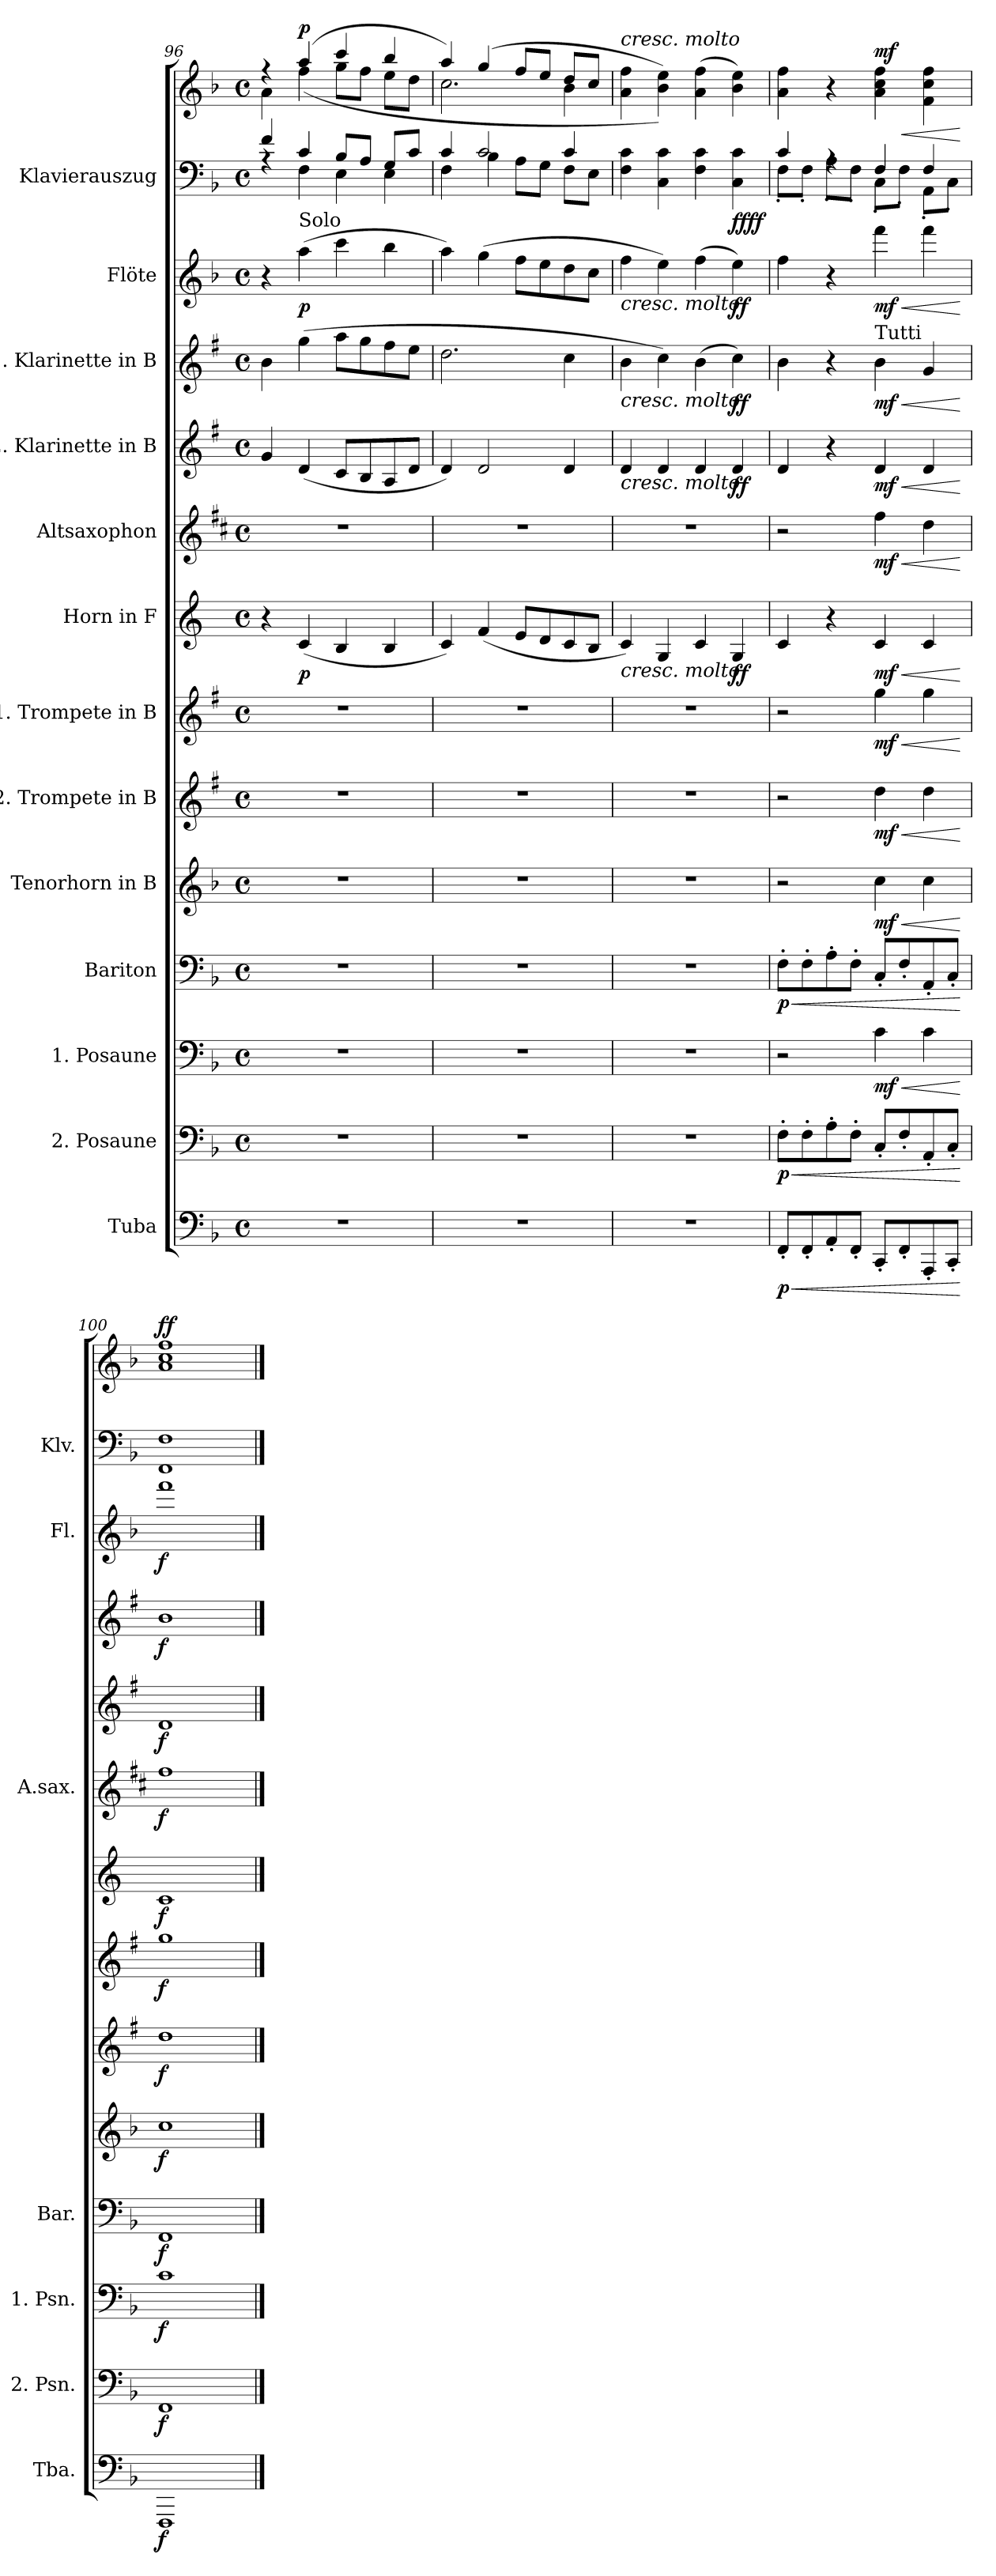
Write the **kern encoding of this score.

**kern	**dynam	**kern	**dynam	**kern	**dynam	**kern	**dynam	**kern	**dynam	**kern	**dynam	**kern	**dynam	**kern	**dynam	**kern	**dynam	**kern	**dynam	**kern	**dynam	**kern	**dynam	**kern	**kern	**dynam
*part13	*part13	*part12	*part12	*part11	*part11	*part10	*part10	*part9	*part9	*part8	*part8	*part7	*part7	*part6	*part6	*part5	*part5	*part4	*part4	*part3	*part3	*part2	*part2	*part1	*part1	*part1
*staff14	*staff14	*staff13	*staff13	*staff12	*staff12	*staff11	*staff11	*staff10	*staff10	*staff9	*staff9	*staff8	*staff8	*staff7	*staff7	*staff6	*staff6	*staff5	*staff5	*staff4	*staff4	*staff3	*staff3	*staff2	*staff1	*staff1/2
*I"Tuba	*	*I"2. Posaune	*	*I"1. Posaune	*	*I"Bariton	*	*I"Tenorhorn in B	*	*I"2. Trompete in B	*	*I"1. Trompete in B	*	*I"Horn in F	*	*I"Altsaxophon	*	*I"2. Klarinette in B	*	*I"1. Klarinette in B	*	*I"Flöte	*	*I"Klavierauszug	*	*
*I'Tba.	*	*I'2. Psn.	*	*I'1. Psn.	*	*I'Bar.	*	*	*	*	*	*	*	*	*	*I'A.sax.	*	*	*	*	*	*I'Fl.	*	*I'Klv.	*	*
*clefF4	*	*clefF4	*	*clefF4	*	*clefF4	*	*clefG2	*	*clefG2	*	*clefG2	*	*clefG2	*	*clefG2	*	*clefG2	*	*clefG2	*	*clefG2	*	*clefF4	*clefG2	*
*	*	*	*	*	*	*	*	*ITrd8c14	*	*ITrd1c2	*	*ITrd1c2	*	*ITrd4c7	*	*ITrd5c9	*	*ITrd1c2	*	*ITrd1c2	*	*	*	*	*	*
*k[b-]	*	*k[b-]	*	*k[b-]	*	*k[b-]	*	*k[b-]	*	*k[b-]	*	*k[b-]	*	*k[b-]	*	*k[b-]	*	*k[b-]	*	*k[b-]	*	*k[b-]	*	*k[b-]	*k[b-]	*
*M4/4	*	*M4/4	*	*M4/4	*	*M4/4	*	*M4/4	*	*M4/4	*	*M4/4	*	*M4/4	*	*M4/4	*	*M4/4	*	*M4/4	*	*M4/4	*	*M4/4	*M4/4	*
*met(c)	*	*met(c)	*	*met(c)	*	*met(c)	*	*met(c)	*	*met(c)	*	*met(c)	*	*met(c)	*	*met(c)	*	*met(c)	*	*met(c)	*	*met(c)	*	*met(c)	*met(c)	*
=96	=96	=96	=96	=96	=96	=96	=96	=96	=96	=96	=96	=96	=96	=96	=96	=96	=96	=96	=96	=96	=96	=96	=96	=96	=96	=96
*	*	*	*	*	*	*	*	*	*	*	*	*	*	*	*	*	*	*	*	*	*	*	*	*^	*^	*
1r	.	1r	.	1r	.	1r	.	1r	.	1r	.	1r	.	4r	.	1r	.	4f/	.	4a\	.	4r	.	4f/	4rA	4rff	4a\	.
!	!	!	!	!	!	!	!	!	!	!	!	!	!	!	!	!	!	!	!	!	!	!LO:TX:a:t=Solo	!	!	!	!	!	!
!	!	!	!	!	!	!	!	!	!	!	!	!	!	!	!LO:DY:b	!	!	!	!	!	!	!	!LO:DY:b	!	!	!	!	!LO:DY:a
.	.	.	.	.	.	.	.	.	.	.	.	.	.	(<4F/	p	.	.	(<4c/	.	(>4ff\	.	(>4aa\	p	4c/	4F\	(>4aa/	(<4ff\	p
.	.	.	.	.	.	.	.	.	.	.	.	.	.	4E/	.	.	.	8B-/L	.	8gg\L	.	4ccc\	.	8B-/L	4E\	4ccc/	8gg\L	.
.	.	.	.	.	.	.	.	.	.	.	.	.	.	.	.	.	.	8A/	.	8ff\	.	.	.	8A/J	.	.	8ff\J	.
.	.	.	.	.	.	.	.	.	.	.	.	.	.	4E/	.	.	.	8G/	.	8ee\	.	4bb-\	.	8G/L	4E\	4bb-/	8ee\L	.
.	.	.	.	.	.	.	.	.	.	.	.	.	.	.	.	.	.	8c/J	.	8dd\J	.	.	.	8c/J	.	.	8dd\J	.
=97	=97	=97	=97	=97	=97	=97	=97	=97	=97	=97	=97	=97	=97	=97	=97	=97	=97	=97	=97	=97	=97	=97	=97	=97	=97	=97	=97	=97
1r	.	1r	.	1r	.	1r	.	1r	.	1r	.	1r	.	4F/)	.	1r	.	4c/)	.	2.cc\	.	4aa\)	.	4c/	4F\	4aa/)	2.cc\	.
.	.	.	.	.	.	.	.	.	.	.	.	.	.	(<4B-/	.	.	.	2c/	.	.	.	(>4gg\	.	2c/	4B-\	(>4gg/	.	.
.	.	.	.	.	.	.	.	.	.	.	.	.	.	8A/L	.	.	.	.	.	.	.	8ff\L	.	.	8A\L	8ff/L	.	.
.	.	.	.	.	.	.	.	.	.	.	.	.	.	8G/	.	.	.	.	.	.	.	8ee\	.	.	8G\J	8ee/J	.	.
.	.	.	.	.	.	.	.	.	.	.	.	.	.	8F/	.	.	.	4c/	.	4b-\	.	8dd\	.	4c/	8F\L	8dd/L	4b-\	.
.	.	.	.	.	.	.	.	.	.	.	.	.	.	8E/J	.	.	.	.	.	.	.	8cc\J	.	.	8E\J	8cc/J	.	.
*	*	*	*	*	*	*	*	*	*	*	*	*	*	*	*	*	*	*	*	*	*	*	*	*	*	*v	*v	*
!!LO:PB:g=z
=98	=98	=98	=98	=98	=98	=98	=98	=98	=98	=98	=98	=98	=98	=98	=98	=98	=98	=98	=98	=98	=98	=98	=98	=98	=98	=98	=98
!	!	!	!	!	!	!	!	!	!	!	!	!	!	!	!	!	!	!	!	!	!	!	!	!	!	!LO:TX:a:i:t=cresc. molto	!
!	!	!	!	!	!	!	!	!	!	!	!	!	!	!	!	!	!	!	!	!	!	!	!	!LO:TX:b:i:t=cresc. molto	!	!	!
!	!	!	!	!	!	!	!	!	!	!	!	!	!	!	!	!	!	!	!	!	!	!LO:TX:b:i:t=cresc. molto	!	!	!	!	!
!	!	!	!	!	!	!	!	!	!	!	!	!	!	!	!	!	!	!	!	!LO:TX:b:i:t=cresc. molto	!	!	!	!	!	!	!
!	!	!	!	!	!	!	!	!	!	!	!	!	!	!	!	!	!	!LO:TX:b:i:t=cresc. molto	!	!	!	!	!	!	!	!	!
!	!	!	!	!	!	!	!	!	!	!	!	!	!	!LO:TX:b:i:t=cresc. molto	!	!	!	!	!	!	!	!	!	!	!	!	!
*	*	*	*	*	*	*	*	*	*	*	*	*	*	*	*	*	*	*	*	*	*	*	*	*v	*v	*	*
1r	.	1r	.	1r	.	1r	.	1r	.	1r	.	1r	.	4F/)	.	1r	.	4c/	.	4a\	.	4ff\	.	4F\ 4c\	4a\ 4ff\	.
.	.	.	.	.	.	.	.	.	.	.	.	.	.	4C/	.	.	.	4c/	.	4b-\)	.	4ee\)	.	4C\ 4c\	4b-\ 4ee\))	.
.	.	.	.	.	.	.	.	.	.	.	.	.	.	4F/	.	.	.	4c/	.	(>4a\	.	(>4ff\	.	4F\ 4c\	(>4a\ 4ff\	.
!	!	!	!	!	!	!	!	!	!	!	!	!	!	!	!LO:DY:b	!	!	!	!LO:DY:b	!	!LO:DY:b	!	!LO:DY:b	!	!	!LO:DY:b=2
!	!	!	!	!	!	!	!	!	!	!	!	!	!	!	!	!	!	!	!	!	!	!	!	!	!	!LO:DY:n=1:b
.	.	.	.	.	.	.	.	.	.	.	.	.	.	4C/	ff	.	.	4c/	ff	4b-\)	ff	4ee\)	ff	4C\ 4c\	4b-\ 4ee\)	ff ff
=99	=99	=99	=99	=99	=99	=99	=99	=99	=99	=99	=99	=99	=99	=99	=99	=99	=99	=99	=99	=99	=99	=99	=99	=99	=99	=99
!	!LO:HP:b	!	!LO:HP:b	!	!	!	!LO:HP:b	!	!	!	!	!	!	!	!	!	!	!	!	!	!	!	!	!	!	!
*	*	*	*	*	*	*	*	*	*	*	*	*	*	*	*	*	*	*	*	*	*	*	*	*^	*	*
!	!LO:DY:n=1:b	!	!LO:DY:n=1:b	!	!	!	!LO:DY:n=1:b	!	!	!	!	!	!	!	!LO:DY:b	!	!	!	!	!	!	!	!	!	!	!	!
!	!	!	!	!	!	!	!	!	!	!	!	!	!	!	!LO:DY:n=1:b	!	!	!	!LO:DY:b	!	!	!	!	!	!	!	!
!	!	!	!	!	!	!	!	!	!	!	!	!	!	!	!	!	!	!	!LO:DY:n=1:b	!	!LO:DY:b	!	!	!	!	!	!
!	!	!	!	!	!	!	!	!	!	!	!	!	!	!	!	!	!	!	!	!	!LO:DY:n=1:b	!	!LO:DY:b	!	!	!	!
!	!	!	!	!	!	!	!	!	!	!	!	!	!	!	!	!	!	!	!	!	!	!	!LO:DY:n=1:b	!	!	!	!LO:DY:b=2
!	!	!	!	!	!	!	!	!	!	!	!	!	!	!	!	!	!	!	!	!	!	!	!	!	!	!	!LO:DY:n=1:b=2
!	!	!	!	!	!	!	!	!	!	!	!	!	!	!	!	!	!	!	!	!	!	!	!	!	!	!	!LO:DY:n=2:a
!	!	!	!	!	!	!	!	!	!	!	!	!	!	!	!	!	!	!	!	!	!	!	!	!	!	!	!LO:DY:n=3:a
8FF'/L	< p	8F'\L	< p	2r	.	8F'\L	< p	2r	.	2r	.	2r	.	4F/	other-dynamics p	2r	.	4c/	other-dynamics p	4a\	other-dynamics p	4ff\	other-dynamics p	4c/	8F'\L	4a\ 4ff\	other-dynamics p other-dynamics p
8FF'/	.	8F'\	.	.	.	8F'\	.	.	.	.	.	.	.	.	.	.	.	.	.	.	.	.	.	.	8F'\J	.	.
8AA'/	.	8A'\	.	.	.	8A'\	.	.	.	.	.	.	.	4r	.	.	.	4r	.	4r	.	4r	.	4rA	8A'\L	4r	.
8FF'/J	.	8F'\J	.	.	.	8F'\J	.	.	.	.	.	.	.	.	.	.	.	.	.	.	.	.	.	.	8F'\J	.	.
!	!	!	!	!	!	!	!	!	!	!	!	!	!	!	!	!	!	!	!	!LO:TX:a:t=Tutti	!	!	!	!	!	!	!
!	!	!	!	!	!LO:HP:b	!	!	!	!LO:HP:b	!	!LO:HP:b	!	!LO:HP:b	!	!LO:HP:b	!	!LO:HP:b	!	!LO:HP:b	!	!LO:HP:b	!	!LO:HP:b	!	!	!	!LO:HP:b
!	!	!	!	!	!LO:DY:n=1:b	!	!	!	!LO:DY:n=1:b	!	!LO:DY:n=1:b	!	!LO:DY:n=1:b	!	!LO:DY:n=2:b	!	!LO:DY:n=1:b	!	!LO:DY:n=2:b	!	!LO:DY:n=2:b	!	!LO:DY:n=2:b	!	!	!	!LO:DY:n=4:a
8CC'/L	.	8C'/L	.	4c\	< mf	8C'/L	.	4c\	< mf	4cc\	< mf	4ff\	< mf	4F/	< mf	4a\	< mf	4c/	< mf	4a\	< mf	4fff\	< mf	4F/	8C'\L	4a\ 4cc\ 4ff\	< mf
8FF'/	.	8F'/	.	.	.	8F'/	.	.	.	.	.	.	.	.	.	.	.	.	.	.	.	.	.	.	8F'\J	.	.
8AAA'/	.	8AA'/	.	4c\	.	8AA'/	.	4c\	.	4cc\	.	4ff\	.	4F/	.	4f\	.	4c/	.	4f/	.	4fff\	.	4F/	8AA'\L	4f\ 4cc\ 4ff\	.
8CC'/J	.	8C'/J	.	.	.	8C'/J	.	.	.	.	.	.	.	.	.	.	.	.	.	.	.	.	.	.	8C'\J	.	.
*	*	*	*	*	*	*	*	*	*	*	*	*	*	*	*	*	*	*	*	*	*	*	*	*v	*v	*	*
.	[	.	[	.	[	.	[	.	[	.	[	.	[	.	[	.	[	.	[	.	[	.	[	.	.	[
=100	=100	=100	=100	=100	=100	=100	=100	=100	=100	=100	=100	=100	=100	=100	=100	=100	=100	=100	=100	=100	=100	=100	=100	=100	=100	=100
*	*	*	*	*	*	*	*	*	*	*	*	*	*	*	*	*	*	*	*	*	*	*	*	*^	*	*
!	!LO:DY:b	!	!LO:DY:b	!	!LO:DY:b	!	!LO:DY:b	!	!LO:DY:b	!	!LO:DY:b	!	!LO:DY:b	!	!LO:DY:b	!	!LO:DY:b	!	!LO:DY:b	!	!LO:DY:b	!	!LO:DY:b	!	!	!	!LO:DY:b=2
!	!	!	!	!	!	!	!	!	!	!	!	!	!	!	!	!	!	!	!	!	!	!	!	!	!	!	!LO:DY:n=1:a
1FFF	f	1FF	f	1c	f	1FF	f	1c	f	1cc	f	1ff	f	1F	f	1a	f	1c	f	1a	f	1fff	f	1F	1FF	1a 1cc 1ff	f f
*	*	*	*	*	*	*	*	*	*	*	*	*	*	*	*	*	*	*	*	*	*	*	*	*v	*v	*	*
==	==	==	==	==	==	==	==	==	==	==	==	==	==	==	==	==	==	==	==	==	==	==	==	==	==	==
*-	*-	*-	*-	*-	*-	*-	*-	*-	*-	*-	*-	*-	*-	*-	*-	*-	*-	*-	*-	*-	*-	*-	*-	*-	*-	*-
